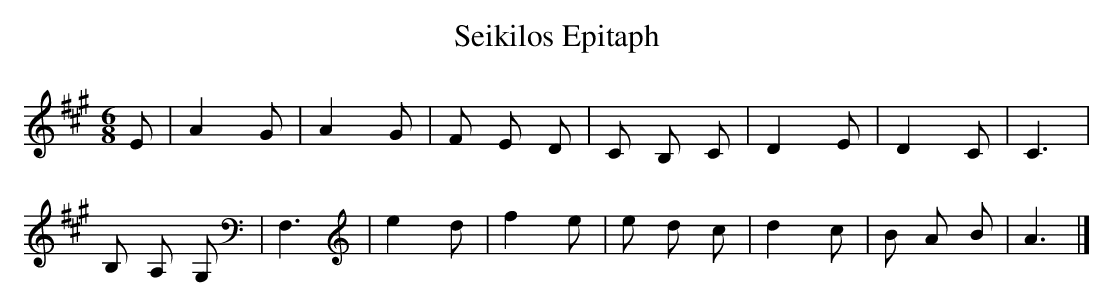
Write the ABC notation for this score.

X:1
T:Seikilos Epitaph
M:6/8
L:1/8
K:A
E | A2 G | A2 G | F E D | C B, C | D2 E | D2 C | C3 |
B, A, G, | F,3 | e2 d | f2 e | e d c | d2 c | B A B | A3 |]
